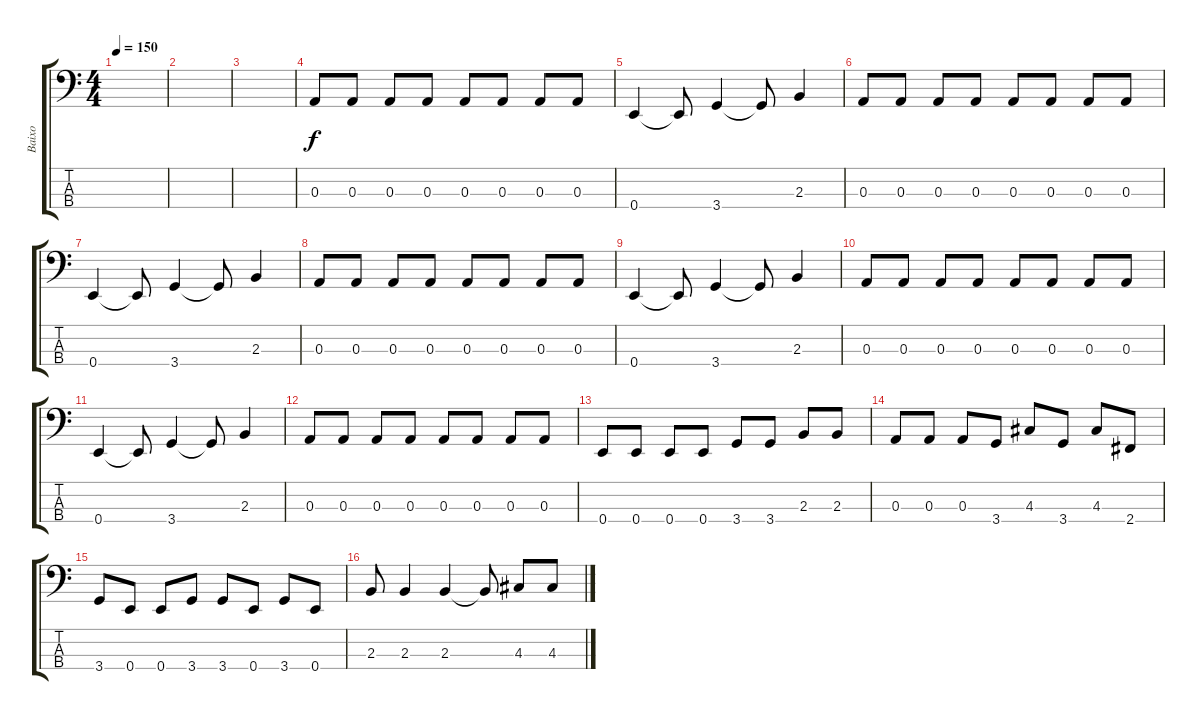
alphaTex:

\track ("Baixo" "Baixo") {instrument electricbassfinger}
\staff {score tabs}
\tuning (G2 D2 A1 E1) {hide}
\ts (4 4)
\tempo 150
\clef f4
\ks c
|
|
|
0.3.8 0.3.8 0.3.8 0.3.8 0.3.8 0.3.8 0.3.8 0.3.8 |
0.4.4 0.4{t}.8 3.4.4 3.4{t}.8 2.3.4 |
0.3.8 0.3.8 0.3.8 0.3.8 0.3.8 0.3.8 0.3.8 0.3.8 |
0.4.4 0.4{t}.8 3.4.4 3.4{t}.8 2.3.4 |
0.3.8 0.3.8 0.3.8 0.3.8 0.3.8 0.3.8 0.3.8 0.3.8 |
0.4.4 0.4{t}.8 3.4.4 3.4{t}.8 2.3.4 |
0.3.8 0.3.8 0.3.8 0.3.8 0.3.8 0.3.8 0.3.8 0.3.8 |
0.4.4 0.4{t}.8 3.4.4 3.4{t}.8 2.3.4 |
0.3.8 0.3.8 0.3.8 0.3.8 0.3.8 0.3.8 0.3.8 0.3.8 |
0.4.8 0.4.8 0.4.8 0.4.8 3.4.8 3.4.8 2.3.8 2.3.8 |
0.3.8 0.3.8 0.3.8 3.4.8 4.3.8 3.4.8 4.3.8 2.4.8 |
3.4.8 0.4.8 0.4.8 3.4.8 3.4.8 0.4.8 3.4.8 0.4.8 |
2.3.8 2.3.4 2.3.4 2.3{t}.8 4.3.8 4.3.8
